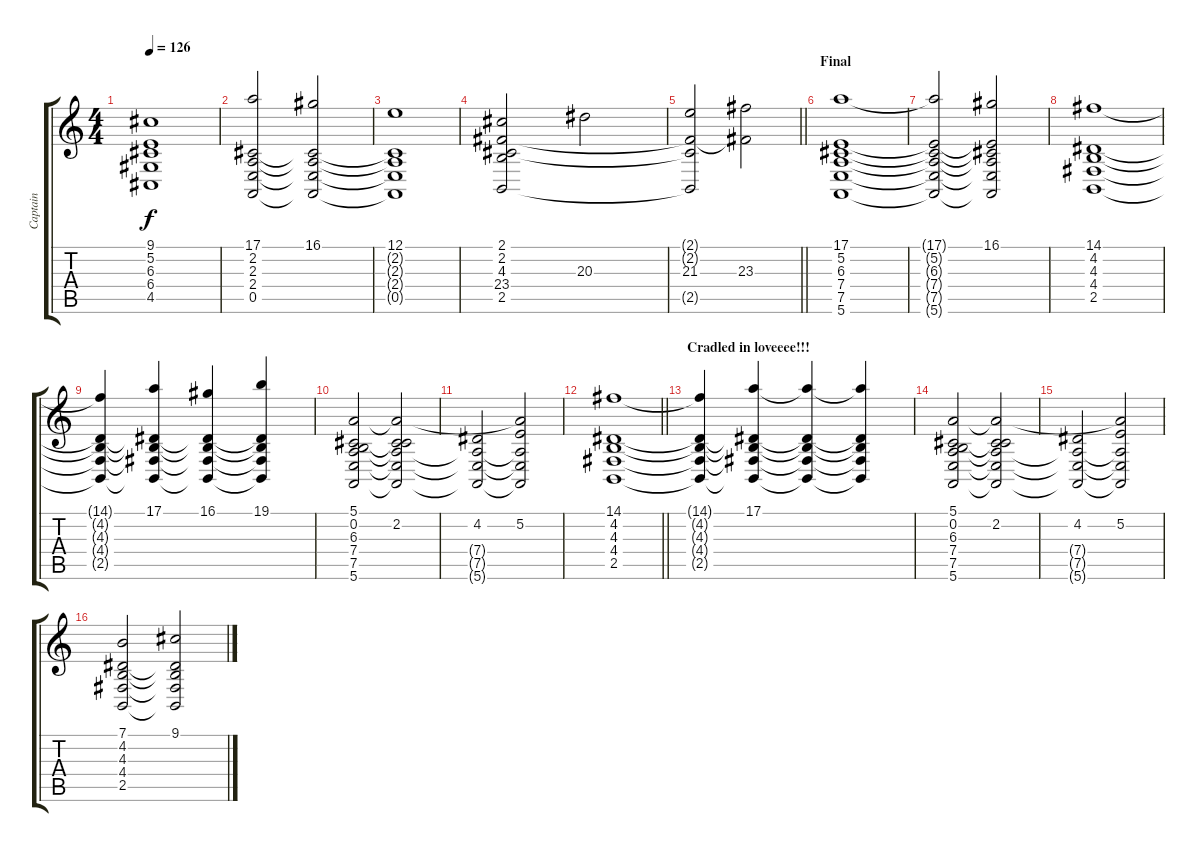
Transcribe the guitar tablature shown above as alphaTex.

\track ("Captain" "Captain") {instrument stringensemble1}
\staff {score tabs}
\tuning (E4 B3 G3 D3 A2 E2) {hide}
\ts (4 4)
\tempo 126
\clef g2
\ks c
(9.1{t} 5.2{t} 6.3{t} 6.4{t} 4.5{t}).1{dy f} |
(17.1 2.2 2.3 2.4 0.5).2 (16.1 2.2{t} 2.3{t} 2.4{t} 0.5{t}).2 |
(12.1 2.2{t} 2.3{t} 2.4{t} 0.5{t}).1 |
(2.1 2.2 4.3 23.4 2.5).2 20.3.2 |
\barLineRight lightlight
(2.1{t} 2.2{t} 21.3 2.5{t}).2 (2.1{t} 23.3).2 |
\section ("" "Final")
(17.1 5.2 6.3 7.4 7.5 5.6).1{volume 10} |
(17.1{t} 5.2{t} 6.3{t} 7.4{t} 7.5{t} 5.6{t}).2 (16.1 5.2{t} 6.3{t} 7.4{t} 7.5{t} 5.6{t}).2 |
(14.1 4.2 4.3 4.4 2.5).1 |
(14.1{t} 4.2{t} 4.3{t} 4.4{t} 2.5{t}).4 (17.1 4.2{t} 4.3{t} 4.4{t} 2.5{t}).4 (16.1 4.2{t} 4.3{t} 4.4{t} 2.5{t}).4 (19.1 4.2{t} 4.3{t} 4.4{t} 2.5{t}).4 |
(5.1 0.2 6.3 7.4 7.5 5.6).2{volume 10} (5.1{t} 2.2 6.3{t} 7.4{t} 7.5{t} 5.6{t}).2 |
(4.2 7.4{t} 7.5{t} 5.6{t}).2 (5.1{t} 5.2 7.4{t} 7.5{t} 5.6{t}).2 |
\barLineRight lightlight
(14.1 4.2 4.3 4.4 2.5).1 |
\section ("" "Cradled in loveeee!!!")
(14.1{t} 4.2{t} 4.3{t} 4.4{t} 2.5{t}).4 (17.1 4.2{t} 4.3{t} 4.4{t} 2.5{t}).4 (17.1{t} 4.2{t} 4.3{t} 4.4{t} 2.5{t}).4 (17.1{t} 4.2{t} 4.3{t} 4.4{t} 2.5{t}).4 |
(5.1 0.2 6.3 7.4 7.5 5.6).2{volume 10} (5.1{t} 2.2 6.3{t} 7.4{t} 7.5{t} 5.6{t}).2 |
(4.2 7.4{t} 7.5{t} 5.6{t}).2 (5.1{t} 5.2 7.4{t} 7.5{t} 5.6{t}).2 |
(7.1 4.2 4.3 4.4 2.5).2 (9.1 4.2{t} 4.3{t} 4.4{t} 2.5{t}).2
